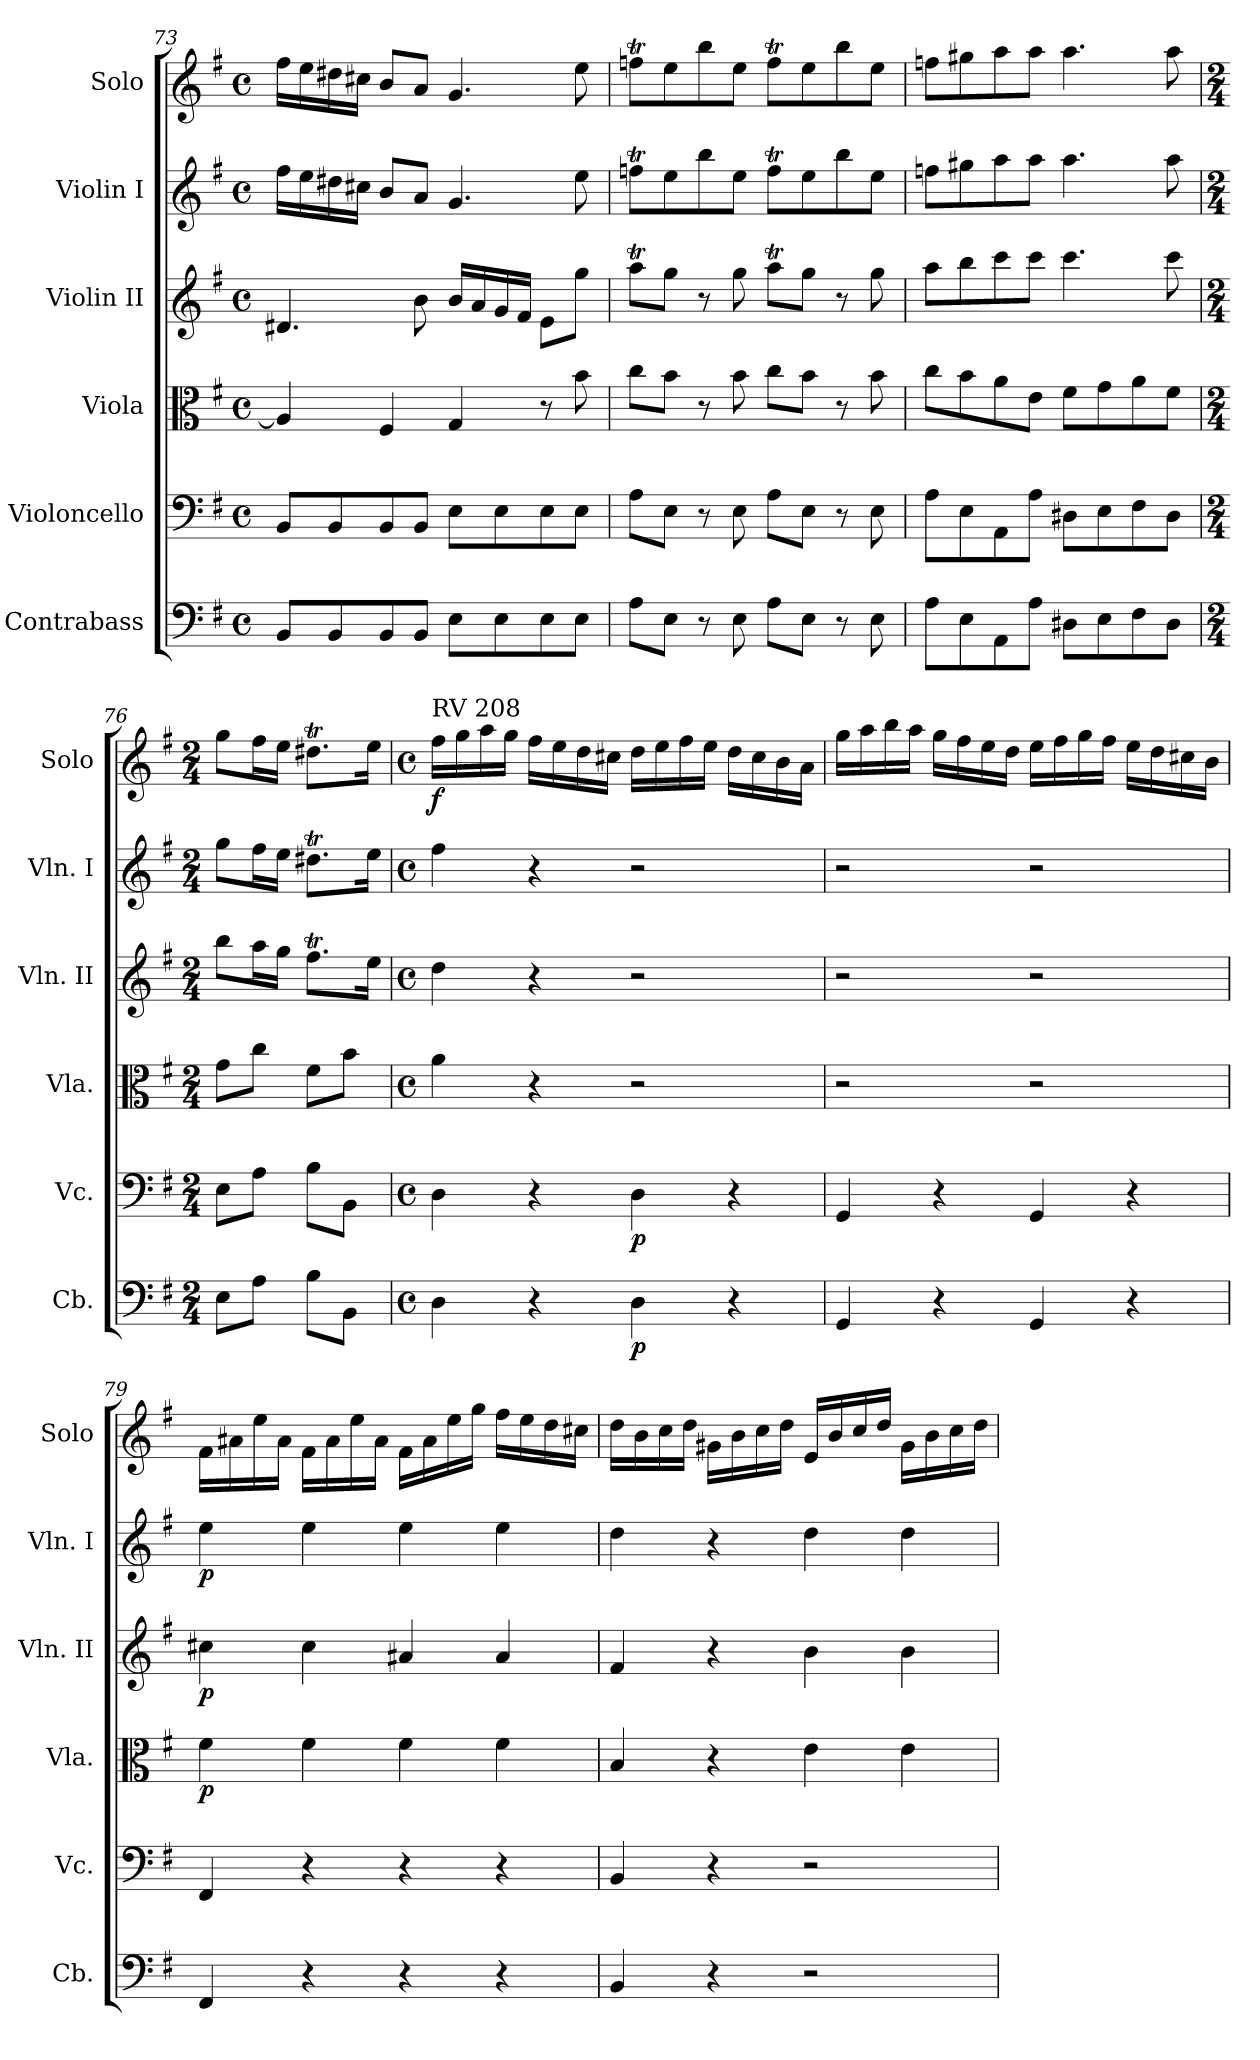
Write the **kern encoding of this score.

**kern	**dynam	**kern	**dynam	**kern	**dynam	**kern	**dynam	**kern	**dynam	**kern	**dynam
*part6	*part6	*part5	*part5	*part4	*part4	*part3	*part3	*part2	*part2	*part1	*part1
*staff6	*staff6	*staff5	*staff5	*staff4	*staff4	*staff3	*staff3	*staff2	*staff2	*staff1	*staff1
*I"Contrabass	*	*I"Violoncello	*	*I"Viola	*	*I"Violin II	*	*I"Violin I	*	*I"Solo	*
*I'Cb.	*	*I'Vc.	*	*I'Vla.	*	*I'Vln. II	*	*I'Vln. I	*	*I'Solo	*
!!LO:PB:g=z
*clefF4	*	*clefF4	*	*clefC3	*	*clefG2	*	*clefG2	*	*clefG2	*
*ITrd7c12	*	*	*	*	*	*	*	*	*	*	*
*k[f#]	*	*k[f#]	*	*k[f#]	*	*k[f#]	*	*k[f#]	*	*k[f#]	*
*M4/4	*	*M4/4	*	*M4/4	*	*M4/4	*	*M4/4	*	*M4/4	*
*met(c)	*	*met(c)	*	*met(c)	*	*met(c)	*	*met(c)	*	*met(c)	*
=73	=73	=73	=73	=73	=73	=73	=73	=73	=73	=73	=73
8BBB/L	.	8BB/L	.	4A/]	.	4.d#X/	.	16ff#\LL	.	16ff#\LL	.
.	.	.	.	.	.	.	.	16ee\	.	16ee\	.
8BBB/	.	8BB/	.	.	.	.	.	16dd#X\	.	16dd#X\	.
.	.	.	.	.	.	.	.	16cc#X\JJ	.	16cc#X\JJ	.
8BBB/	.	8BB/	.	4F#/	.	.	.	8b/L	.	8b/L	.
8BBB/J	.	8BB/J	.	.	.	8b\	.	8a/J	.	8a/J	.
8EE\L	.	8E\L	.	4G/	.	16b/LL	.	4.g/	.	4.g/	.
.	.	.	.	.	.	16a/	.	.	.	.	.
8EE\	.	8E\	.	.	.	16g/	.	.	.	.	.
.	.	.	.	.	.	16f#/JJ	.	.	.	.	.
8EE\	.	8E\	.	8r	.	8e\L	.	.	.	.	.
8EE\J	.	8E\J	.	8b\	.	8gg\J	.	8ee\	.	8ee\	.
=74	=74	=74	=74	=74	=74	=74	=74	=74	=74	=74	=74
8AA\L	.	8A\L	.	8cc\L	.	8aaT\L	.	8ffnT\L	.	8ffnT\L	.
8EE\J	.	8E\J	.	8b\J	.	8gg\J	.	8ee\	.	8ee\	.
8r	.	8r	.	8r	.	8r	.	8bb\	.	8bb\	.
8EE\	.	8E\	.	8b\	.	8gg\	.	8ee\J	.	8ee\J	.
8AA\L	.	8A\L	.	8cc\L	.	8aaT\L	.	8ffT\L	.	8ffT\L	.
8EE\J	.	8E\J	.	8b\J	.	8gg\J	.	8ee\	.	8ee\	.
8r	.	8r	.	8r	.	8r	.	8bb\	.	8bb\	.
8EE\	.	8E\	.	8b\	.	8gg\	.	8ee\J	.	8ee\J	.
=75	=75	=75	=75	=75	=75	=75	=75	=75	=75	=75	=75
8AA\L	.	8A\L	.	8cc\L	.	8aa\L	.	8ffn\L	.	8ffn\L	.
8EE\	.	8E\	.	8b\	.	8bb\	.	8gg#X\	.	8gg#X\	.
8AAA\	.	8AA\	.	8a\	.	8ccc\	.	8aa\	.	8aa\	.
8AA\J	.	8A\J	.	8e\J	.	8ccc\J	.	8aa\J	.	8aa\J	.
8DD#X\L	.	8D#X\L	.	8f#\L	.	4.ccc\	.	4.aa\	.	4.aa\	.
8EE\	.	8E\	.	8g\	.	.	.	.	.	.	.
8FF#\	.	8F#\	.	8a\	.	.	.	.	.	.	.
8DD#\J	.	8D#\J	.	8f#\J	.	8ccc\	.	8aa\	.	8aa\	.
=76	=76	=76	=76	=76	=76	=76	=76	=76	=76	=76	=76
*M2/4	*	*M2/4	*	*M2/4	*	*M2/4	*	*M2/4	*	*M2/4	*
8EE\L	.	8E\L	.	8g\L	.	8bb\L	.	8gg\L	.	8gg\L	.
8AA\J	.	8A\J	.	8cc\J	.	16aa\L	.	16ff#\L	.	16ff#\L	.
.	.	.	.	.	.	16gg\JJ	.	16ee\JJ	.	16ee\JJ	.
8BB\L	.	8B\L	.	8f#\L	.	8.ff#t\L	.	8.dd#Xt\L	.	8.dd#Xt\L	.
8BBB\J	.	8BB\J	.	8b\J	.	.	.	.	.	.	.
.	.	.	.	.	.	16ee\Jk	.	16ee\Jk	.	16ee\Jk	.
!!LO:PB:g=z
=77	=77	=77	=77	=77	=77	=77	=77	=77	=77	=77	=77
*M4/4	*	*M4/4	*	*M4/4	*	*M4/4	*	*M4/4	*	*M4/4	*
*met(c)	*	*met(c)	*	*met(c)	*	*met(c)	*	*met(c)	*	*met(c)	*
!	!	!	!	!	!	!	!	!	!	!LO:TX:a:t=RV 208	!
!	!	!	!	!	!	!	!	!	!	!	!LO:DY:b
4DD\	.	4D\	.	4a\	.	4dd\	.	4ff#\	.	16ff#\LL	f
.	.	.	.	.	.	.	.	.	.	16gg\	.
.	.	.	.	.	.	.	.	.	.	16aa\	.
.	.	.	.	.	.	.	.	.	.	16gg\JJ	.
4r	.	4r	.	4r	.	4r	.	4r	.	16ff#\LL	.
.	.	.	.	.	.	.	.	.	.	16ee\	.
.	.	.	.	.	.	.	.	.	.	16dd\	.
.	.	.	.	.	.	.	.	.	.	16cc#X\JJ	.
!	!LO:DY:b	!	!LO:DY:b	!	!	!	!	!	!	!	!
4DD\	p	4D\	p	2r	.	2r	.	2r	.	16dd\LL	.
.	.	.	.	.	.	.	.	.	.	16ee\	.
.	.	.	.	.	.	.	.	.	.	16ff#\	.
.	.	.	.	.	.	.	.	.	.	16ee\JJ	.
4r	.	4r	.	.	.	.	.	.	.	16dd\LL	.
.	.	.	.	.	.	.	.	.	.	16cc#\	.
.	.	.	.	.	.	.	.	.	.	16b\	.
.	.	.	.	.	.	.	.	.	.	16a\JJ	.
=78	=78	=78	=78	=78	=78	=78	=78	=78	=78	=78	=78
4GGG/	.	4GG/	.	2r	.	2r	.	2r	.	16gg\LL	.
.	.	.	.	.	.	.	.	.	.	16aa\	.
.	.	.	.	.	.	.	.	.	.	16bb\	.
.	.	.	.	.	.	.	.	.	.	16aa\JJ	.
4r	.	4r	.	.	.	.	.	.	.	16gg\LL	.
.	.	.	.	.	.	.	.	.	.	16ff#\	.
.	.	.	.	.	.	.	.	.	.	16ee\	.
.	.	.	.	.	.	.	.	.	.	16dd\JJ	.
4GGG/	.	4GG/	.	2r	.	2r	.	2r	.	16ee\LL	.
.	.	.	.	.	.	.	.	.	.	16ff#\	.
.	.	.	.	.	.	.	.	.	.	16gg\	.
.	.	.	.	.	.	.	.	.	.	16ff#\JJ	.
4r	.	4r	.	.	.	.	.	.	.	16ee\LL	.
.	.	.	.	.	.	.	.	.	.	16dd\	.
.	.	.	.	.	.	.	.	.	.	16cc#X\	.
.	.	.	.	.	.	.	.	.	.	16b\JJ	.
!!LO:PB:g=z
=79	=79	=79	=79	=79	=79	=79	=79	=79	=79	=79	=79
!	!	!	!	!	!LO:DY:b	!	!LO:DY:b	!	!LO:DY:b	!	!
4FFF#/	.	4FF#/	.	4f#\	p	4cc#X\	p	4ee\	p	16f#\LL	.
.	.	.	.	.	.	.	.	.	.	16a#X\	.
.	.	.	.	.	.	.	.	.	.	16ee\	.
.	.	.	.	.	.	.	.	.	.	16a#\JJ	.
4r	.	4r	.	4f#\	.	4cc#\	.	4ee\	.	16f#\LL	.
.	.	.	.	.	.	.	.	.	.	16a#\	.
.	.	.	.	.	.	.	.	.	.	16ee\	.
.	.	.	.	.	.	.	.	.	.	16a#\JJ	.
4r	.	4r	.	4f#\	.	4a#X/	.	4ee\	.	16f#\LL	.
.	.	.	.	.	.	.	.	.	.	16a#\	.
.	.	.	.	.	.	.	.	.	.	16ee\	.
.	.	.	.	.	.	.	.	.	.	16gg\JJ	.
4r	.	4r	.	4f#\	.	4a#/	.	4ee\	.	16ff#\LL	.
.	.	.	.	.	.	.	.	.	.	16ee\	.
.	.	.	.	.	.	.	.	.	.	16dd\	.
.	.	.	.	.	.	.	.	.	.	16cc#X\JJ	.
=80	=80	=80	=80	=80	=80	=80	=80	=80	=80	=80	=80
4BBB/	.	4BB/	.	4B/	.	4f#/	.	4dd\	.	16dd\LL	.
.	.	.	.	.	.	.	.	.	.	16b\	.
.	.	.	.	.	.	.	.	.	.	16cc\	.
.	.	.	.	.	.	.	.	.	.	16dd\JJ	.
4r	.	4r	.	4r	.	4r	.	4r	.	16g#X\LL	.
.	.	.	.	.	.	.	.	.	.	16b\	.
.	.	.	.	.	.	.	.	.	.	16cc\	.
.	.	.	.	.	.	.	.	.	.	16dd\JJ	.
2r	.	2r	.	4e\	.	4b\	.	4dd\	.	16e/LL	.
.	.	.	.	.	.	.	.	.	.	16b/	.
.	.	.	.	.	.	.	.	.	.	16cc/	.
.	.	.	.	.	.	.	.	.	.	16dd/JJ	.
.	.	.	.	4e\	.	4b\	.	4dd\	.	16g#\LL	.
.	.	.	.	.	.	.	.	.	.	16b\	.
.	.	.	.	.	.	.	.	.	.	16cc\	.
.	.	.	.	.	.	.	.	.	.	16dd\JJ	.
=	=	=	=	=	=	=	=	=	=	=	=
*-	*-	*-	*-	*-	*-	*-	*-	*-	*-	*-	*-
